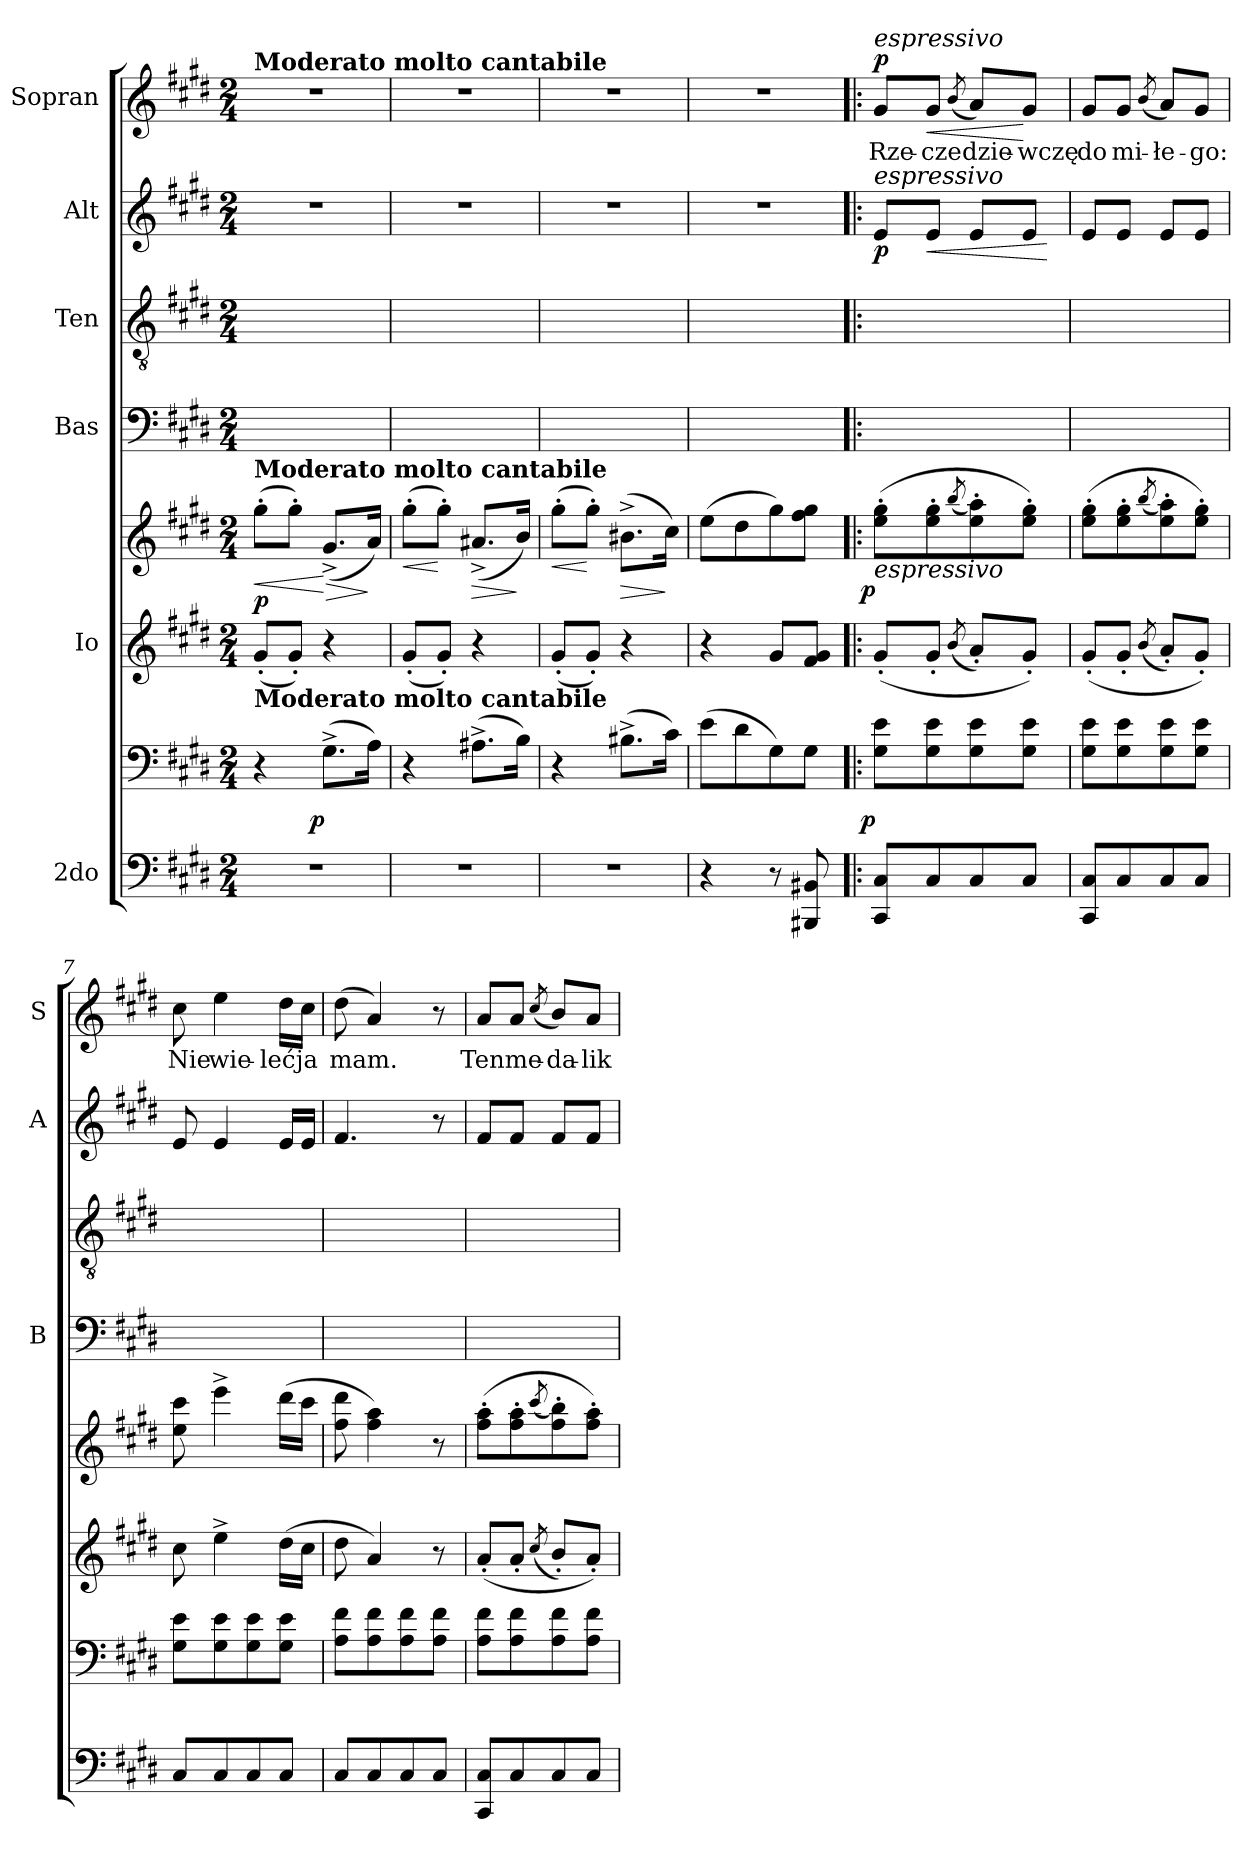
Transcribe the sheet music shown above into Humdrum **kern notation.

**kern	**kern	**dynam	**kern	**kern	**dynam	**kern	**kern	**kern	**dynam	**kern	**text	**dynam
*part6	*part6	*part6	*part5	*part5	*part5	*part4	*part3	*part2	*part2	*part1	*part1	*part1
*staff8	*staff7	*staff7/8	*staff6	*staff5	*staff5/6	*staff4	*staff3	*staff2	*staff2	*staff1	*staff1	*staff1
*I"2do	*	*	*I"Io	*	*	*I"Bas	*I"Ten	*I"Alt	*	*I"Sopran	*	*
*	*	*	*	*	*	*I'B	*	*I'A	*	*I'S	*	*
*clefF4	*clefF4	*	*clefG2	*clefG2	*	*clefF4	*clefGv2	*clefG2	*	*clefG2	*	*
*k[f#c#g#d#]	*k[f#c#g#d#]	*	*k[f#c#g#d#]	*k[f#c#g#d#]	*	*k[f#c#g#d#]	*k[f#c#g#d#]	*k[f#c#g#d#]	*	*k[f#c#g#d#]	*	*
*c#:	*c#:	*	*c#:	*c#:	*	*c#:	*c#:	*c#:	*	*c#:	*	*
*M2/4	*M2/4	*	*M2/4	*M2/4	*	*M2/4	*M2/4	*M2/4	*	*M2/4	*	*
=1	=1	=1	=1	=1	=1	=1	=1	=1	=1	=1	=1	=1
!	!	!	!	!	!	!	!	!	!	!LO:TX:a:B:t=Moderato molto cantabile	!	!
!	!	!	!	!LO:TX:a:B:t=Moderato molto cantabile	!	!	!	!	!	!	!	!
!	!LO:TX:a:B:t=Moderato molto cantabile	!	!	!	!	!	!	!	!	!	!	!
!	!	!	!	!	!LO:HP:b	!	!	!	!	!	!	!
2r	4r	.	(8g#'/L	(8gg#'\L	< p	2ryy	2ryy	2r	.	2r	.	.
.	.	.	8g#'/J)	8gg#'\J)	.	.	.	.	.	.	.	.
!	!	!LO:DY:rj	!	!	!LO:HP:n=1:b	!	!	!	!	!	!	!
.	(8.G#^\L	p	4r	(8.g#^/L	[ >	.	.	.	.	.	.	.
.	16A\Jk)	.	.	16a/Jk)	]	.	.	.	.	.	.	.
=2	=2	=2	=2	=2	=2	=2	=2	=2	=2	=2	=2	=2
!	!	!	!	!	!LO:HP:b	!	!	!	!	!	!	!
2r	4r	.	(8g#'/L	(8gg#'\L	<	2ryy	2ryy	2r	.	2r	.	.
.	.	.	8g#'/J)	8gg#'\J)	[	.	.	.	.	.	.	.
!	!	!	!	!	!LO:HP:b	!	!	!	!	!	!	!
.	(8.A#X^\L	.	4r	(8.a#X^/L	>	.	.	.	.	.	.	.
.	16B\Jk)	.	.	16b/Jk)	]	.	.	.	.	.	.	.
=3	=3	=3	=3	=3	=3	=3	=3	=3	=3	=3	=3	=3
!	!	!	!	!	!LO:HP:b	!	!	!	!	!	!	!
2r	4r	.	(8g#'/L	(8gg#'\L	<	2ryy	2ryy	2r	.	2r	.	.
.	.	.	8g#'/J)	8gg#'\J)	[	.	.	.	.	.	.	.
!	!	!	!	!	!LO:HP:b	!	!	!	!	!	!	!
.	(8.B#X^\L	.	4r	(8.b#X^\L	>	.	.	.	.	.	.	.
.	16c#\Jk)	.	.	16cc#\Jk)	]	.	.	.	.	.	.	.
=4	=4	=4	=4	=4	=4	=4	=4	=4	=4	=4	=4	=4
4r	(8e\L	.	4r	(8ee\L	.	2ryy	2ryy	2r	.	2r	.	.
.	8d#\	.	.	8dd#\	.	.	.	.	.	.	.	.
8r	8G#\)	.	8g#/L	8gg#\)	.	.	.	.	.	.	.	.
8BBB#X/ 8BB#X/	8G#\J	.	8f#/ 8g#/J	8ff#\ 8gg#\J	.	.	.	.	.	.	.	.
=5!|:	=5!|:	=5!|:	=5!|:	=5!|:	=5!|:	=5!|:	=5!|:	=5!|:	=5!|:	=5!|:	=5!|:	=5!|:
!	!	!	!	!	!	!	!	!	!	!LO:TX:a:i:t=espressivo	!	!
!	!	!	!	!	!	!	!	!LO:TX:a:i:t=espressivo	!	!	!	!
!	!	!	!	!LO:TX:b:i:t=espressivo	!	!	!	!	!	!	!	!
!	!	!LO:DY:rj	!	!	!LO:DY:rj	!	!	!	!LO:DY:b	!	!	!LO:DY:b
8CC#/ 8C#/L	8G#\ 8e\L	p	(8g#'/L	(>8ee'\ 8gg#'\L	p	2ryy	2ryy	8e/L	p	8g#/L	Rze-	p
!	!	!	!	!	!	!	!	!	!LO:HP:b	!	!	!LO:HP:b
8C#/	8G#\ 8e\	.	8g#'/J	8ee'\ 8gg#'\	.	.	.	8e/J	<	8g#/J	-cze	<
.	.	.	(8qb/	(<8qbb/	.	.	.	.	.	(8qb/	.	.
8C#/	8G#\ 8e\	.	8a'/L)	8ee'\ 8aa'\)	.	.	.	8e/L	.	8a/L)	dzie-	.
8C#/J	8G#\ 8e\J	.	8g#'/J)	8ee'\ 8gg#'\J)	.	.	.	8e/J	.	8g#/J	-wczę	[
.	.	.	.	.	.	.	.	.	[	.	.	.
=6	=6	=6	=6	=6	=6	=6	=6	=6	=6	=6	=6	=6
8CC#/ 8C#/L	8G#\ 8e\L	.	(8g#'/L	(8ee'\ 8gg#'\L	.	2ryy	2ryy	8e/L	.	8g#/L	do	.
8C#/	8G#\ 8e\	.	8g#'/J	8ee'\ 8gg#'\	.	.	.	8e/J	.	8g#/J	mi-	.
.	.	.	(8qb/	(<8qbb/	.	.	.	.	.	(8qb/	.	.
8C#/	8G#\ 8e\	.	8a'/L)	8ee'\ 8aa'\)	.	.	.	8e/L	.	8a/L)	-łe-	.
8C#/J	8G#\ 8e\J	.	8g#'/J)	8ee'\ 8gg#'\J)	.	.	.	8e/J	.	8g#/J	-go:	.
=7	=7	=7	=7	=7	=7	=7	=7	=7	=7	=7	=7	=7
8C#/L	8G#\ 8e\L	.	8cc#\	8ee\ 8ccc#\	.	2ryy	2ryy	8e/	.	8cc#\	Nie	.
8C#/	8G#\ 8e\	.	4ee^\	4eee^\	.	.	.	4e/	.	4ee\	wie-	.
8C#/	8G#\ 8e\	.	.	.	.	.	.	.	.	.	.	.
8C#/J	8G#\ 8e\J	.	(16dd#\LL	(16ddd#\LL	.	.	.	16e/LL	.	16dd#\LL	-leć	.
.	.	.	16cc#\JJ	16ccc#\JJ	.	.	.	16e/JJ	.	16cc#\JJ	ja	.
=8	=8	=8	=8	=8	=8	=8	=8	=8	=8	=8	=8	=8
8C#/L	8A\ 8f#\L	.	8dd#\	8ff#\ 8ddd#\	.	2ryy	2ryy	4.f#/	.	(8dd#\	mam.	.
8C#/	8A\ 8f#\	.	4a/)	4ff#\ 4aa\)	.	.	.	.	.	4a/)	.	.
8C#/	8A\ 8f#\	.	.	.	.	.	.	.	.	.	.	.
8C#/J	8A\ 8f#\J	.	8r	8r	.	.	.	8r	.	8r	.	.
=9	=9	=9	=9	=9	=9	=9	=9	=9	=9	=9	=9	=9
8CC#/ 8C#/L	8A\ 8f#\L	.	(8a'/L	(8ff#'\ 8aa'\L	.	2ryy	2ryy	8f#/L	.	8a/L	Ten	.
8C#/	8A\ 8f#\	.	8a'/J	8ff#'\ 8aa'\	.	.	.	8f#/J	.	8a/J	me-	.
.	.	.	(8qcc#/	(<8qccc#/	.	.	.	.	.	(8qcc#/	.	.
8C#/	8A\ 8f#\	.	8b'/L)	8ff#'\ 8bb'\)	.	.	.	8f#/L	.	8b/L)	-da-	.
8C#/J	8A\ 8f#\J	.	8a'/J)	8ff#'\ 8aa'\J)	.	.	.	8f#/J	.	8a/J	-lik	.
=	=	=	=	=	=	=	=	=	=	=	=	=
*-	*-	*-	*-	*-	*-	*-	*-	*-	*-	*-	*-	*-
